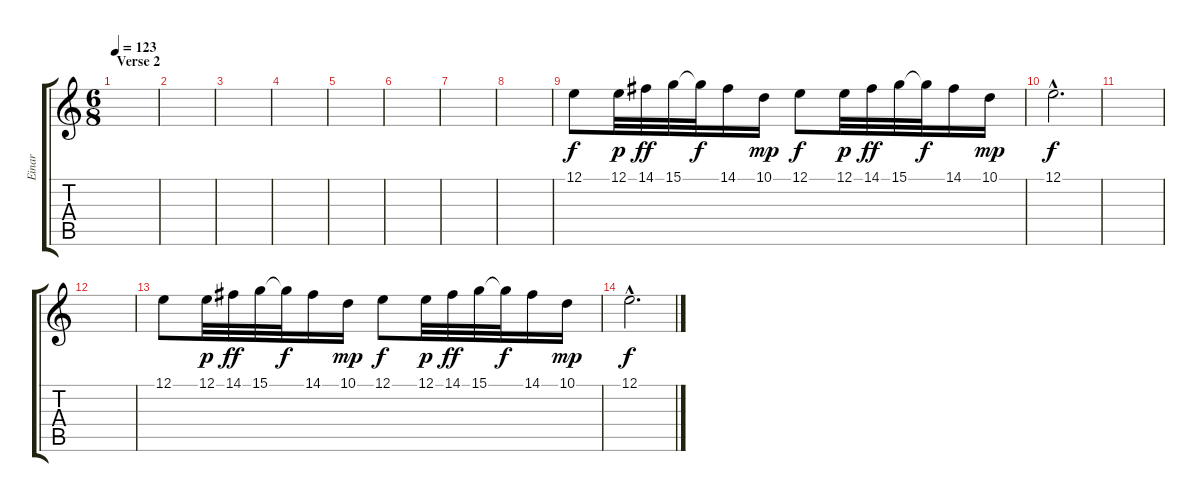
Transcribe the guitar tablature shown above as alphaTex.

\track ("Einar" "Einar") {instrument electricgrandpiano}
\staff {score tabs}
\tuning (E4 B3 G3 D3 A2 E2) {hide}
\ts (6 8)
\section ("" "Verse 2")
\tempo 123
\clef g2
\ks c
|
|
|
|
|
|
|
|
12.1.8 12.1.32{dy p} 14.1.32{dy ff} 15.1.32 15.1{t}.32{dy f} 14.1.16 10.1.16{dy mp} 12.1.8{dy f} 12.1.32{dy p} 14.1.32{dy ff} 15.1.32 15.1{t}.32{dy f} 14.1.16 10.1.16{dy mp} |
12.1{hac}.2{d dy f} |
|
|
12.1.8 12.1.32{dy p} 14.1.32{dy ff} 15.1.32 15.1{t}.32{dy f} 14.1.16 10.1.16{dy mp} 12.1.8{dy f} 12.1.32{dy p} 14.1.32{dy ff} 15.1.32 15.1{t}.32{dy f} 14.1.16 10.1.16{dy mp} |
12.1{hac}.2{d dy f}
